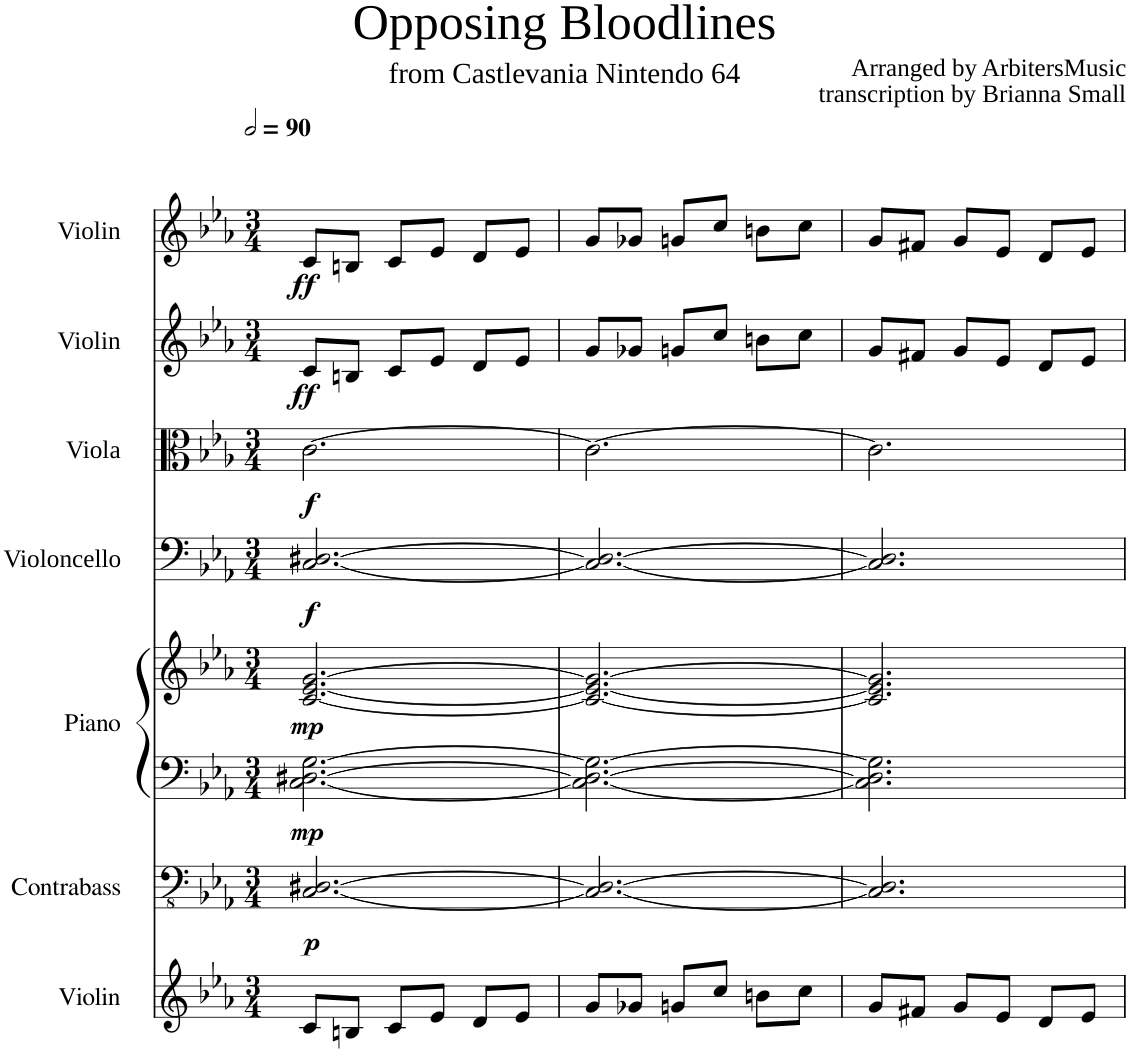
**kern	**kern	**dynam	**kern	**kern	**dynam	**kern	**dynam	**kern	**dynam	**kern	**dynam	**kern	**dynam
*part7	*part6	*part6	*part5	*part5	*part5	*part4	*part4	*part3	*part3	*part2	*part2	*part1	*part1
*staff8	*staff7	*staff7	*staff6	*staff5	*staff5/6	*staff4	*staff4	*staff3	*staff3	*staff2	*staff2	*staff1	*staff1
*I"Violin	*I"Contrabass	*	*I"Piano	*	*	*I"Violoncello	*	*I"Viola	*	*I"Violin	*	*I"Violin	*
*I'Vln.	*I'Cb.	*	*I'Pno.	*	*	*I'Vlc.	*	*I'Vla.	*	*I'Vln.	*	*I'Vln.	*
*clefG2	*clefFv4	*	*clefF4	*clefG2	*	*clefF4	*	*clefC3	*	*clefG2	*	*clefG2	*
*k[b-e-a-]	*k[b-e-a-]	*	*k[b-e-a-]	*k[b-e-a-]	*	*k[b-e-a-]	*	*k[b-e-a-]	*	*k[b-e-a-]	*	*k[b-e-a-]	*
*M3/4	*M3/4	*	*M3/4	*M3/4	*	*M3/4	*	*M3/4	*	*M3/4	*	*M3/4	*
*MM180	*MM180	*	*MM180	*MM180	*	*MM180	*	*MM180	*	*MM180	*	*MM180	*
=1	=1	=1	=1	=1	=1	=1	=1	=1	=1	=1	=1	=1	=1
!	!	!LO:DY:b	!	!	!LO:DY:b=2	!	!	!	!	!	!	!	!
!	!	!	!	!	!LO:DY:n=1:b	!	!LO:DY:b	!	!LO:DY:b	!	!LO:DY:b	!	!LO:DY:b
8c/L	[2.CC/ [2.DD#X/	p	[2.C\ [2.D#X\ [2.G\	[2.c/ [2.e-/ [2.g/	mp mp	[2.C/ [2.D#X/	f	[2.c\	f	8c/L	ff	8c/L	ff
8Bn/J	.	.	.	.	.	.	.	.	.	8Bn/J	.	8Bn/J	.
8c/L	.	.	.	.	.	.	.	.	.	8c/L	.	8c/L	.
8e-/J	.	.	.	.	.	.	.	.	.	8e-/J	.	8e-/J	.
8d/L	.	.	.	.	.	.	.	.	.	8d/L	.	8d/L	.
8e-/J	.	.	.	.	.	.	.	.	.	8e-/J	.	8e-/J	.
=2	=2	=2	=2	=2	=2	=2	=2	=2	=2	=2	=2	=2	=2
8g/L	2.CC/_ 2.DD#/_	.	2.C\_ 2.D#\_ 2.G\_	2.c/_ 2.e-/_ 2.g/_	.	2.C/_ 2.D#/_	.	2.c\_	.	8g/L	.	8g/L	.
8g-X/J	.	.	.	.	.	.	.	.	.	8g-X/J	.	8g-X/J	.
8gn/L	.	.	.	.	.	.	.	.	.	8gn/L	.	8gn/L	.
8cc/J	.	.	.	.	.	.	.	.	.	8cc/J	.	8cc/J	.
8bn\L	.	.	.	.	.	.	.	.	.	8bn\L	.	8bn\L	.
8cc\J	.	.	.	.	.	.	.	.	.	8cc\J	.	8cc\J	.
=3	=3	=3	=3	=3	=3	=3	=3	=3	=3	=3	=3	=3	=3
8g/L	2.CC/] 2.DD#/]	.	2.C\] 2.D#\] 2.G\]	2.c/] 2.e-/] 2.g/]	.	2.C/] 2.D#/]	.	2.c\]	.	8g/L	.	8g/L	.
8f#X/J	.	.	.	.	.	.	.	.	.	8f#X/J	.	8f#X/J	.
8g/L	.	.	.	.	.	.	.	.	.	8g/L	.	8g/L	.
8e-/J	.	.	.	.	.	.	.	.	.	8e-/J	.	8e-/J	.
8d/L	.	.	.	.	.	.	.	.	.	8d/L	.	8d/L	.
8e-/J	.	.	.	.	.	.	.	.	.	8e-/J	.	8e-/J	.
=	=	=	=	=	=	=	=	=	=	=	=	=	=
*-	*-	*-	*-	*-	*-	*-	*-	*-	*-	*-	*-	*-	*-
